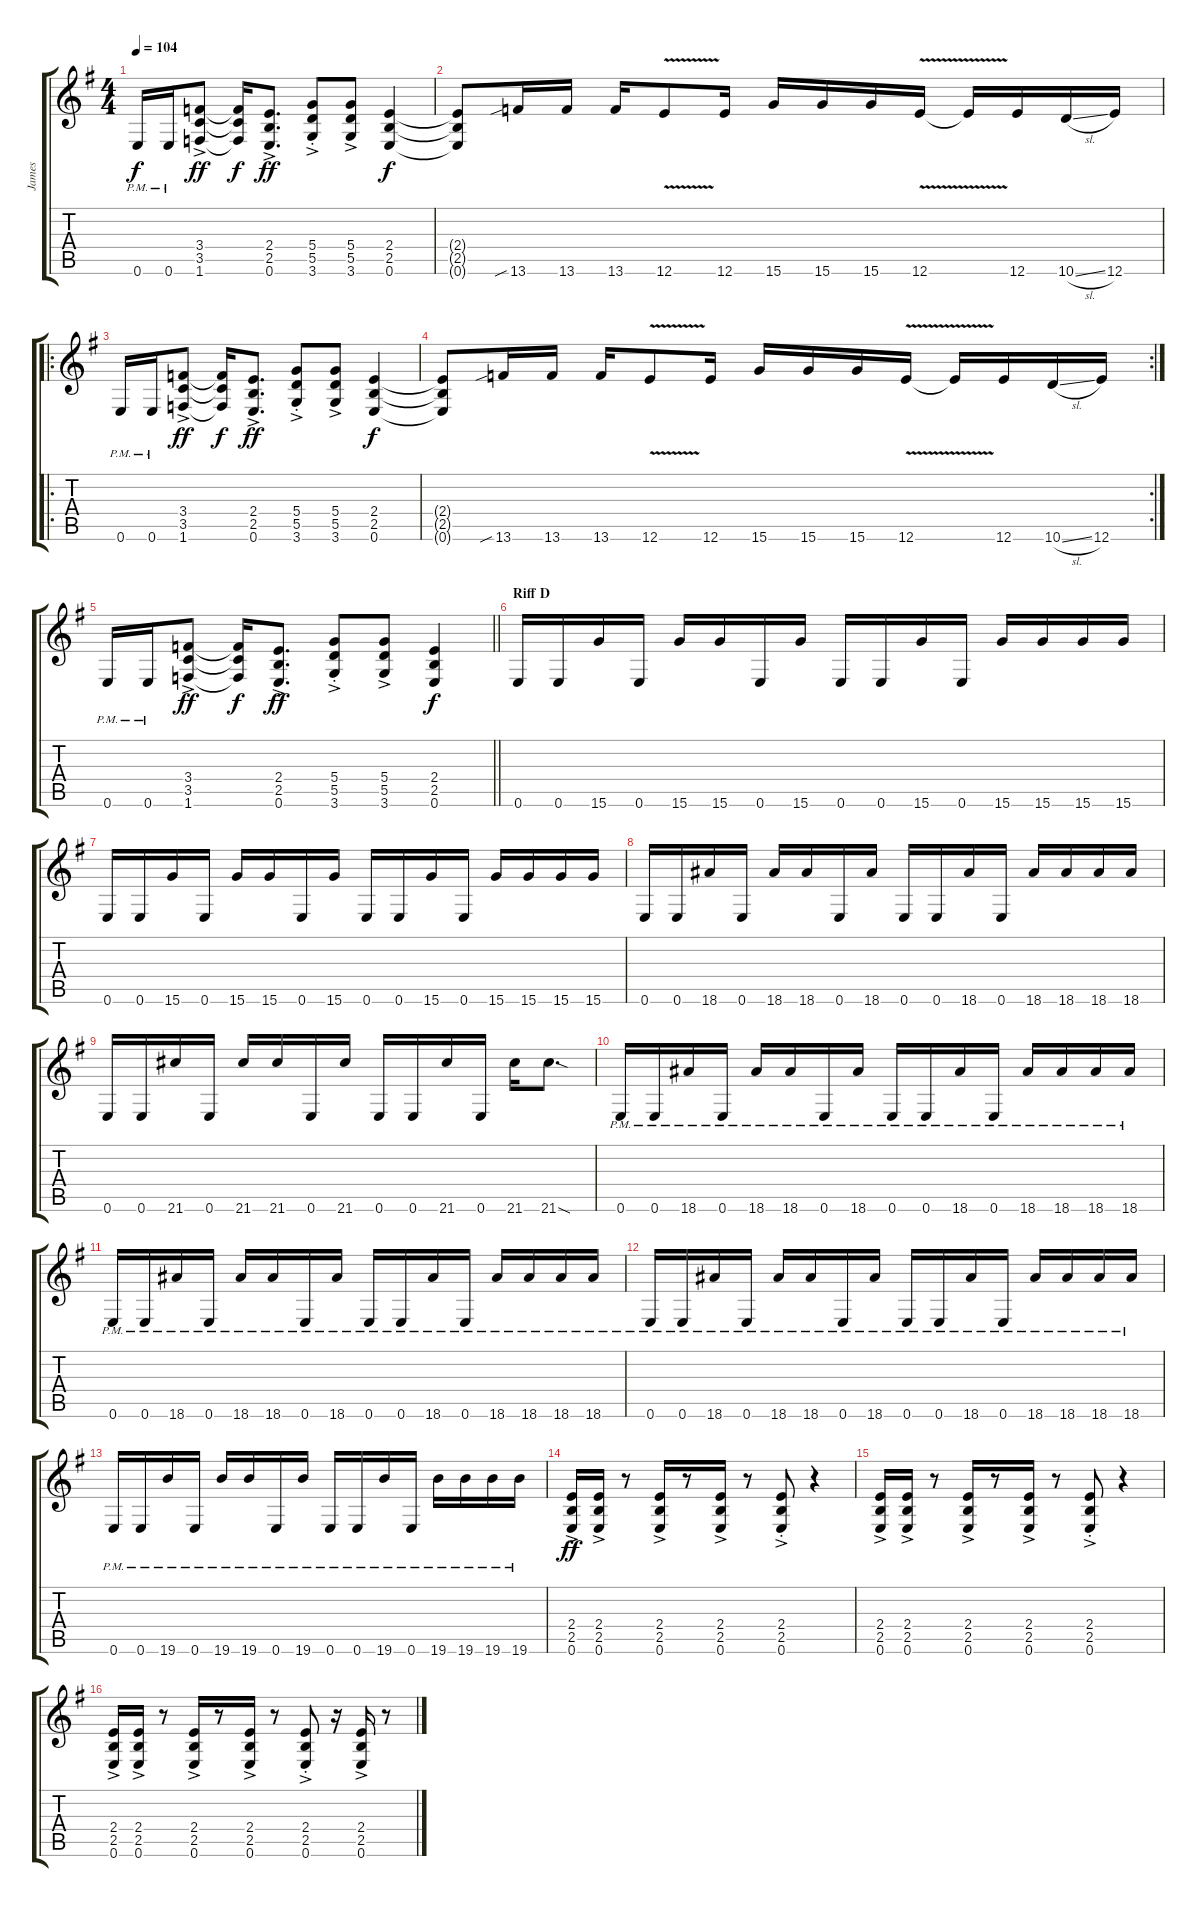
\track ("James" "James") {instrument distortionguitar}
\staff {score tabs}
\tuning (E4 B3 G3 D3 A2 E2) {hide}
\ts (4 4)
\tempo 104
\clef g2
\ks eminor
0.6{pm}.16{dy f} 0.6{pm}.16 (3.4 3.5 1.6{ac}).8{dy ff} (3.4{t} 3.5{t} 1.6{t}).16{dy f} (2.4 2.5 0.6{ac}).8{d dy ff} (5.4{ac st} 5.5 3.6).8 (5.4{ac} 5.5 3.6).8 (2.4 2.5 0.6).4{dy f} |
(2.4{t} 2.5{t} 0.6{t}).8 13.6{sib}.16 13.6.16 13.6.16 12.6{v}.8 12.6.16 15.6.16 15.6.16 15.6.16 12.6{v}.16 12.6{t}.16 12.6.16 10.6{sl}.16 12.6.16 |
\ro
0.6{pm}.16 0.6{pm}.16 (3.4{ac} 3.5 1.6).8{dy ff} (3.4{t} 3.5{t} 1.6{t}).16{dy f} (2.4 2.5 0.6{ac}).8{d dy ff} (5.4 5.5 3.6{ac st}).8 (5.4 5.5 3.6{ac}).8 (2.4 2.5 0.6).4{dy f} |
\rc 2
(2.4{t} 2.5{t} 0.6{t}).8 13.6{sib}.16 13.6.16 13.6.16 12.6{v}.8 12.6.16 15.6.16 15.6.16 15.6.16 12.6{v}.16 12.6{t}.16 12.6.16 10.6{sl}.16 12.6.16 |
\barLineRight lightlight
0.6{pm}.16 0.6{pm}.16 (3.4 3.5 1.6{ac}).8{dy ff} (3.4{t} 3.5{t} 1.6{t}).16{dy f} (2.4 2.5 0.6{ac}).8{d dy ff} (5.4{ac st} 5.5 3.6).8 (5.4{ac} 5.5 3.6).8 (2.4 2.5 0.6).4{dy f} |
\section ("" "Riff D")
0.6.16 0.6.16 15.6.16 0.6.16 15.6.16 15.6.16 0.6.16 15.6.16 0.6.16 0.6.16 15.6.16 0.6.16 15.6.16 15.6.16 15.6.16 15.6.16 |
0.6.16 0.6.16 15.6.16 0.6.16 15.6.16 15.6.16 0.6.16 15.6.16 0.6.16 0.6.16 15.6.16 0.6.16 15.6.16 15.6.16 15.6.16 15.6.16 |
0.6.16 0.6.16 18.6.16 0.6.16 18.6.16 18.6.16 0.6.16 18.6.16 0.6.16 0.6.16 18.6.16 0.6.16 18.6.16 18.6.16 18.6.16 18.6.16 |
0.6.16 0.6.16 21.6.16 0.6.16 21.6.16 21.6.16 0.6.16 21.6.16 0.6.16 0.6.16 21.6.16 0.6.16 21.6.16 21.6{sod}.8{d} |
0.6{pm}.16 0.6{pm}.16 18.6{pm}.16 0.6{pm}.16 18.6{pm}.16 18.6{pm}.16 0.6{pm}.16 18.6{pm}.16 0.6{pm}.16 0.6{pm}.16 18.6{pm}.16 0.6{pm}.16 18.6{pm}.16 18.6{pm}.16 18.6{pm}.16 18.6{pm}.16 |
0.6{pm}.16 0.6{pm}.16 18.6{pm}.16 0.6{pm}.16 18.6{pm}.16 18.6{pm}.16 0.6{pm}.16 18.6{pm}.16 0.6{pm}.16 0.6{pm}.16 18.6{pm}.16 0.6{pm}.16 18.6{pm}.16 18.6{pm}.16 18.6{pm}.16 18.6{pm}.16 |
0.6{pm}.16 0.6{pm}.16 18.6{pm}.16 0.6{pm}.16 18.6{pm}.16 18.6{pm}.16 0.6{pm}.16 18.6{pm}.16 0.6{pm}.16 0.6{pm}.16 18.6{pm}.16 0.6{pm}.16 18.6{pm}.16 18.6{pm}.16 18.6{pm}.16 18.6{pm}.16 |
0.6{pm}.16 0.6{pm}.16 19.6{pm}.16 0.6{pm}.16 19.6{pm}.16 19.6{pm}.16 0.6{pm}.16 19.6{pm}.16 0.6{pm}.16 0.6{pm}.16 19.6{pm}.16 0.6{pm}.16 19.6{pm}.16 19.6{pm}.16 19.6{pm}.16 19.6{pm}.16 |
(2.4 2.5 0.6{ac}).16{dy ff} (2.4 2.5 0.6{ac}).16 r.8 (2.4 2.5 0.6{ac}).16 r.8 (2.4 2.5 0.6{ac}).16 r.8 (2.4 2.5 0.6{ac st}).8 r.4 |
(2.4 2.5 0.6{ac}).16 (2.4 2.5 0.6{ac}).16 r.8 (2.4 2.5 0.6{ac}).16 r.8 (2.4 2.5 0.6{ac}).16 r.8 (2.4 2.5 0.6{ac st}).8 r.4 |
(2.4 2.5 0.6{ac}).16 (2.4 2.5 0.6{ac}).16 r.8 (2.4 2.5 0.6{ac}).16 r.8 (2.4 2.5 0.6{ac}).16 r.8 (2.4 2.5 0.6{ac st}).8 r.16 (2.4 2.5 0.6{ac}).16 r.8
